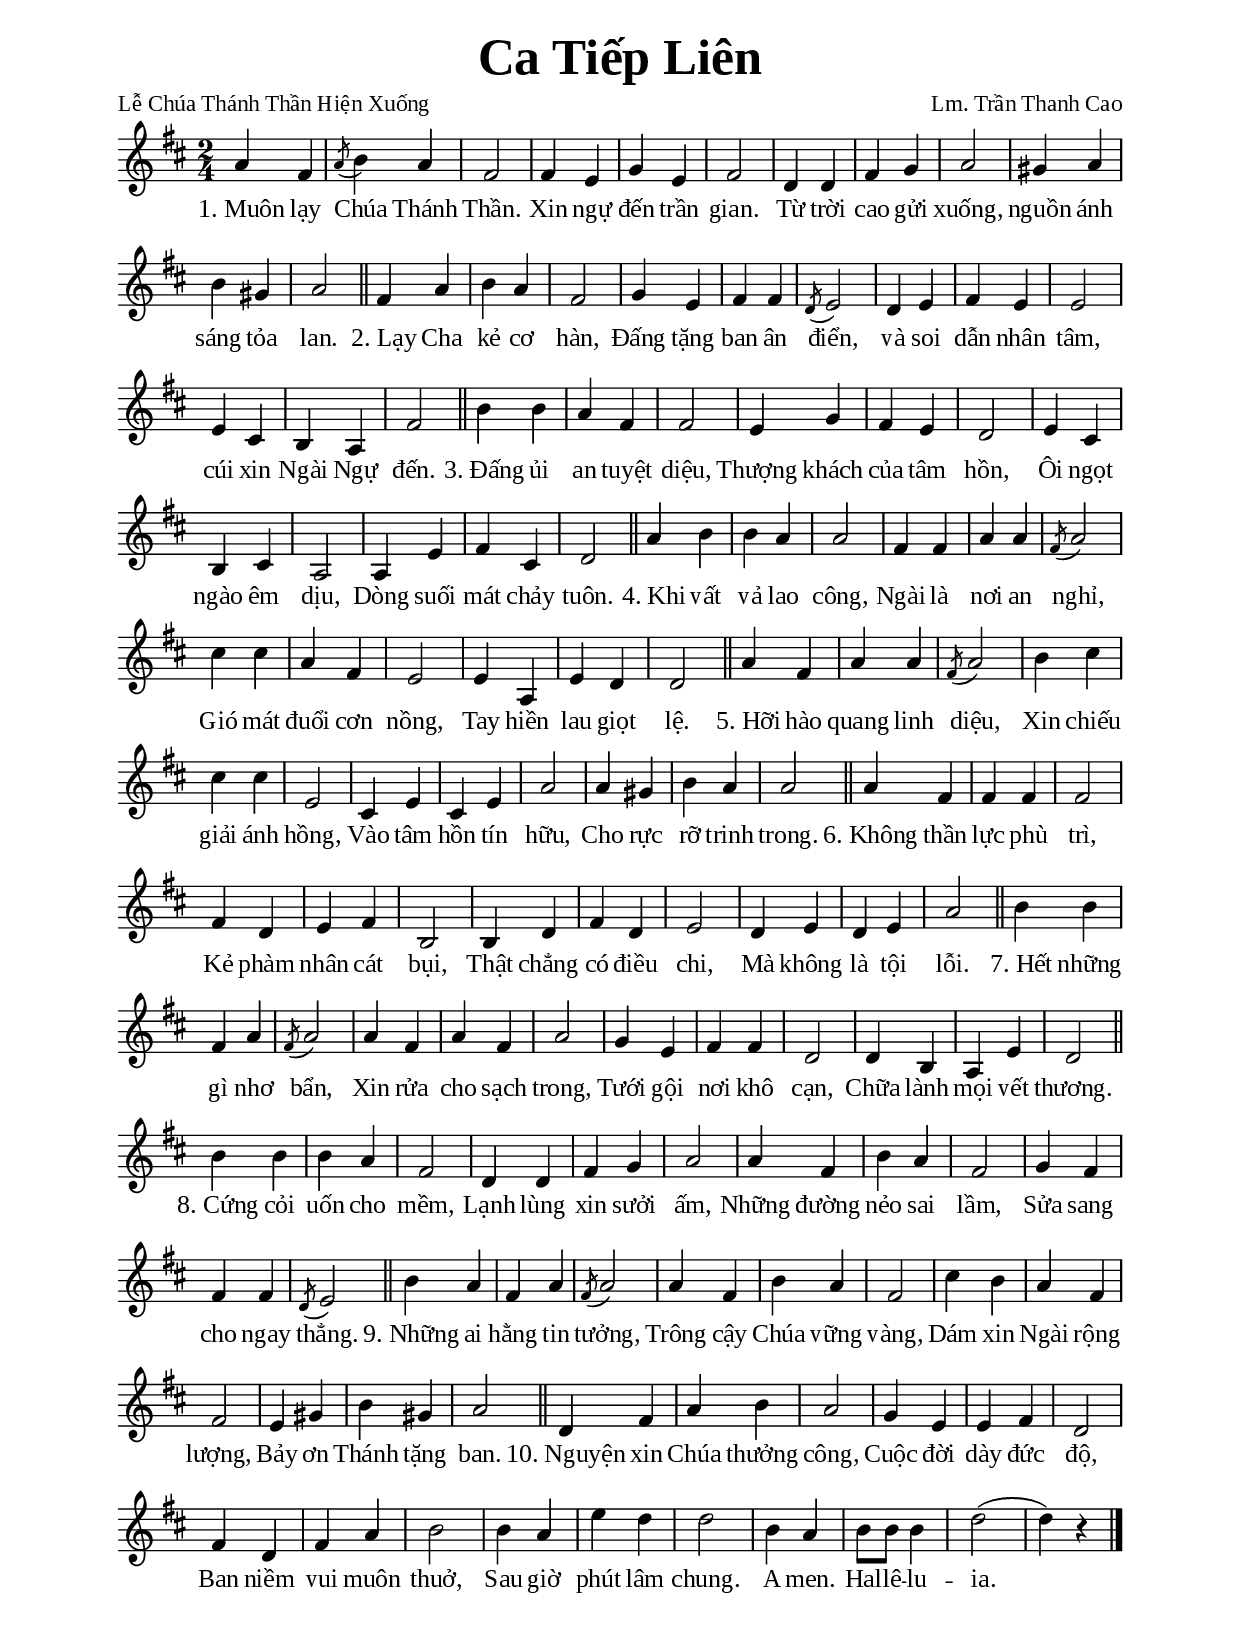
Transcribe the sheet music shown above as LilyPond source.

% Cài đặt chung
\version "2.20.0"
\include "english.ly"

\header {
  title = \markup { \fontsize #3 "Ca Tiếp Liên" }
  poet = "Lễ Chúa Thánh Thần Hiện Xuống"
  composer = "Lm. Trần Thanh Cao"
  
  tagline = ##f
}

global = {
  \key d \major
  \time 2/4
}

\paper {
  #(set-paper-size "a4")
  top-margin = 15\mm
  bottom-margin = 15\mm
  left-margin = 20\mm
  right-margin = 20\mm
  indent = #0
  #(define fonts
    (make-pango-font-tree
      "Liberation Serif"
      "Liberation Serif"
      "Liberation Serif"
      (/ 20 20)))
  page-count = #1
}

% Nhạc điệp khúc
sopChorus = \relative c'' {
  \override Score.BarNumber.break-visibility = ##(#f #f #f)
  a4 fs |
  \acciaccatura a8 b4 a |
  fs2 |
  fs4 e |
  g e |
  fs2 |
  d4 d |
  fs g |
  a2 |
  gs4 a |
  b gs |
  a2 \bar "||"
  fs4 a |
  b a |
  fs2 |
  g4 e |
  fs fs |
  \acciaccatura d8 e2 |
  d4 e |
  fs e |
  e2 |
  e4 cs |
  b a |
  fs'2 \bar "||"
  b4 b |
  a fs |
  fs2 |
  e4 g |
  fs4 e |
  d2 |
  e4 cs |
  b cs |
  a2 |
  a4 e' |
  fs cs |
  d2 \bar "||"
  a'4 b |
  b a |
  a2 |
  fs4 fs |
  a a |
  \acciaccatura fs8 a2 |
  cs4 cs |
  a fs |
  e2 |
  e4 a, |
  e' d |
  d2 \bar "||"
  a'4 fs |
  a a |
  \acciaccatura fs8 a2 |
  b4 cs |
  cs cs |
  e,2 |
  cs4 e |
  cs e |
  a2 |
  a4 gs |
  b a |
  a2 \bar "||"
  a4 fs |
  fs fs |
  fs2 |
  fs4 d |
  e fs |
  b,2 |
  b4 d |
  fs d |
  e2 |
  d4 e |
  d e |
  a2 \bar "||"
  b4 b |
  fs a |
  \acciaccatura fs8 a2 |
  a4 fs |
  a fs |
  a2 |
  g4 e |
  fs fs |
  d2 |
  d4 b |
  a e' |
  d2 \bar "||"
  b'4 b |
  b a |
  fs2 |
  d4 d |
  fs g |
  a2 |
  a4 fs |
  b a |
  fs2 |
  g4 fs |
  fs fs |
  \acciaccatura d8 e2 \bar "||"
  b'4 a |
  fs a |
  \acciaccatura fs8 a2 |
  a4 fs |
  b a |
  fs2 |
  cs'4 b |
  a fs |
  fs2 |
  e4 gs |
  b gs |
  a2 \bar "||"
  d,4 fs |
  a b |
  a2 |
  g4 e |
  e fs |
  d2 |
  fs4 d |
  fs a |
  b2 |
  b4 a |
  e' d |
  d2 |
  b4 a |
  b8 b b4 |
  d2 ( |
  d4) r \bar "|."
}

% Lời điệp khúc
choruslyricA = \lyricmode {
  "1. Muôn" lạy Chúa Thánh Thần. Xin ngự đến trần gian.
  Từ trời cao gửi xuống, nguồn ánh sáng tỏa lan.
  "2. Lạy" Cha kẻ cơ hàn,
  Đấng tặng ban ân điển,
  và soi dẫn nhân tâm,
  cúi xin Ngài Ngự đến.
  "3. Đấng" ủi an tuyệt diệu,
  Thượng khách của tâm hồn,
  Ôi ngọt ngào êm dịu,
  Dòng suối mát chảy tuôn.
  "4. Khi" vất vả lao công,
  Ngài là nơi an nghỉ,
  Gió mát đuổi cơn nồng,
  Tay hiền lau giọt lệ.
  "5. Hỡi" hào quang linh diệu,
  Xin chiếu giải ánh hồng,
  Vào tâm hồn tín hữu,
  Cho rực rỡ trinh trong.
  "6. Không" thần lực phù trì,
  Kẻ phàm nhân cát bụi,
  Thật chẳng có điều chi,
  Mà không là tội lỗi.
  "7. Hết" những gì nhơ bẩn,
  Xin rửa cho sạch trong,
  Tưới gội nơi khô cạn,
  Chữa lành mọi vết thương.
  "8. Cứng" cỏi uốn cho mềm,
  Lạnh lùng xin sưởi ấm,
  Những đường nẻo sai lầm,
  Sửa sang cho ngay thẳng.
  "9. Những" ai hằng tin tưởng,
  Trông cậy Chúa vững vàng,
  Dám xin Ngài rộng lượng,
  Bảy ơn Thánh tặng ban.
  "10. Nguyện" xin Chúa thưởng công,
  Cuộc đời dày đức độ,
  Ban niềm vui muôn thuở,
  Sau giờ phút lâm chung.
  A -- men. Hal -- lê -- lu -- ia.
}

% Bố trí
\score {
  \new ChoirStaff <<
    \new Staff = chorus <<
      \new Voice = "sopranos" {
        \global \stemNeutral \sopChorus
      }
    >>
    \new Lyrics \lyricsto sopranos \choruslyricA
  >>
}
